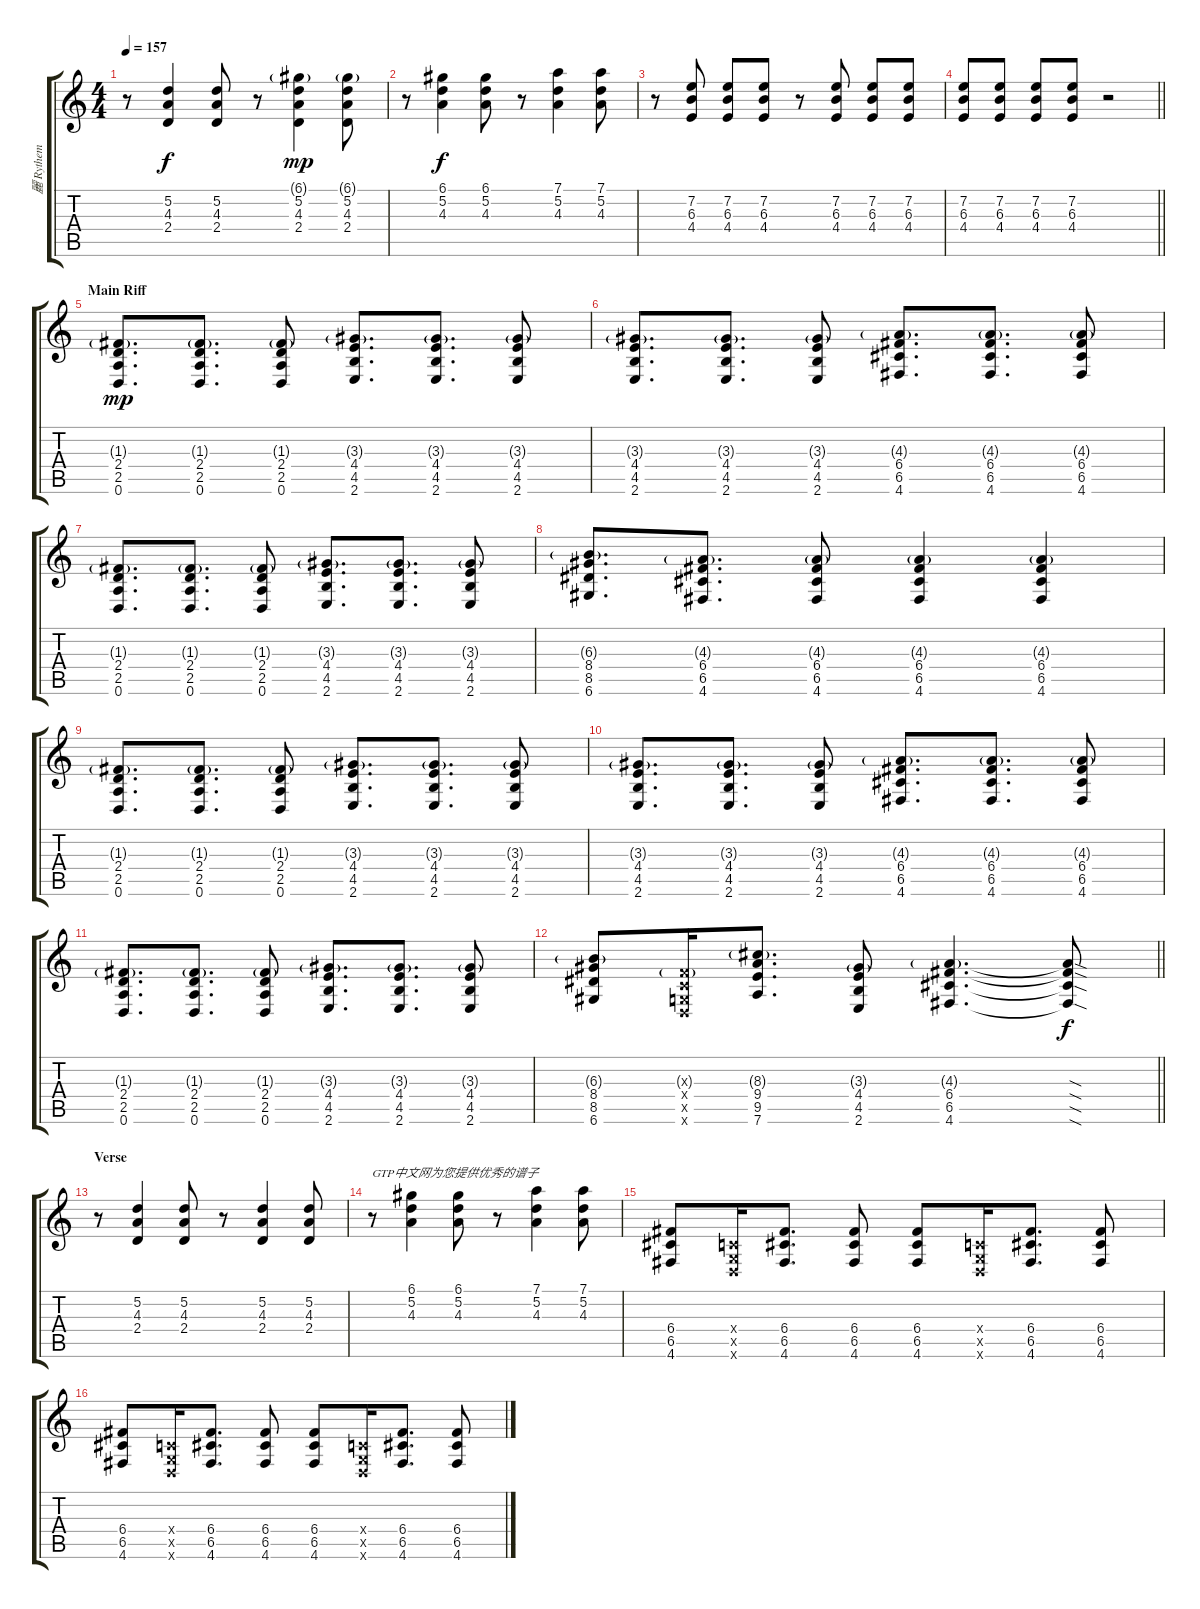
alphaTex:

\track ("麗 Rythem" "麗 Rythem") {instrument distortionguitar}
\staff {score tabs}
\tuning (D4 A3 F3 C3 G2 D2) {hide}
\ts (4 4)
\tempo 157
\clef g2
\ks c
r.8{dy f} (5.2 4.3 2.4).4 (5.2 4.3 2.4).8 r.8 (6.1{g} 5.2 4.3 2.4).4{dy mp} (6.1{g} 5.2 4.3 2.4).8 |
r.8 (6.1 5.2 4.3).4{dy f} (6.1 5.2 4.3).8 r.8 (7.1 5.2 4.3).4 (7.1 5.2 4.3).8 |
r.8 (7.2 6.3 4.4).8 (7.2 6.3 4.4).8 (7.2 6.3 4.4).8 r.8 (7.2 6.3 4.4).8 (7.2 6.3 4.4).8 (7.2 6.3 4.4).8 |
\barLineRight lightlight
(7.2 6.3 4.4).8 (7.2 6.3 4.4).8 (7.2 6.3 4.4).8 (7.2 6.3 4.4).8 r.2 |
\section ("" "Main Riff")
(1.3{g} 2.4 2.5 0.6).8{d dy mp} (1.3{g} 2.4 2.5 0.6).8{d} (1.3{g} 2.4 2.5 0.6).8 (3.3{g} 4.4 4.5 2.6).8{d} (3.3{g} 4.4 4.5 2.6).8{d} (3.3{g} 4.4 4.5 2.6).8 |
(3.3{g} 4.4 4.5 2.6).8{d} (3.3{g} 4.4 4.5 2.6).8{d} (3.3{g} 4.4 4.5 2.6).8 (4.3{g} 6.4 6.5 4.6).8{d} (4.3{g} 6.4 6.5 4.6).8{d} (4.3{g} 6.4 6.5 4.6).8 |
(1.3{g} 2.4 2.5 0.6).8{d} (1.3{g} 2.4 2.5 0.6).8{d} (1.3{g} 2.4 2.5 0.6).8 (3.3{g} 4.4 4.5 2.6).8{d} (3.3{g} 4.4 4.5 2.6).8{d} (3.3{g} 4.4 4.5 2.6).8 |
(6.3{g} 8.4 8.5 6.6).8{d} (4.3{g} 6.4 6.5 4.6).8{d} (4.3{g} 6.4 6.5 4.6).8 (4.3{g} 6.4 6.5 4.6).4 (4.3{g} 6.4 6.5 4.6).4 |
(1.3{g} 2.4 2.5 0.6).8{d} (1.3{g} 2.4 2.5 0.6).8{d} (1.3{g} 2.4 2.5 0.6).8 (3.3{g} 4.4 4.5 2.6).8{d} (3.3{g} 4.4 4.5 2.6).8{d} (3.3{g} 4.4 4.5 2.6).8 |
(3.3{g} 4.4 4.5 2.6).8{d} (3.3{g} 4.4 4.5 2.6).8{d} (3.3{g} 4.4 4.5 2.6).8 (4.3{g} 6.4 6.5 4.6).8{d} (4.3{g} 6.4 6.5 4.6).8{d} (4.3{g} 6.4 6.5 4.6).8 |
(1.3{g} 2.4 2.5 0.6).8{d} (1.3{g} 2.4 2.5 0.6).8{d} (1.3{g} 2.4 2.5 0.6).8 (3.3{g} 4.4 4.5 2.6).8{d} (3.3{g} 4.4 4.5 2.6).8{d} (3.3{g} 4.4 4.5 2.6).8 |
\barLineRight lightlight
(6.3{g} 8.4 8.5 6.6).8 (0.3{g x} 0.4{x} 0.5{x} 0.6{x}).16 (8.3{g} 9.4 9.5 7.6).8{d} (3.3{g} 4.4 4.5 2.6).8 (4.3{g} 6.4 6.5 4.6).4{d} (4.3{sod t} 6.4{sod t} 6.5{sod t} 4.6{sod t}).8{dy f} |
\section ("" "Verse")
r.8 (5.2 4.3 2.4).4 (5.2 4.3 2.4).8 r.8 (5.2 4.3 2.4).4 (5.2 4.3 2.4).8 |
r.8{txt "GTP中文网为您提供优秀的谱子"} (6.1 5.2 4.3).4 (6.1 5.2 4.3).8 r.8 (7.1 5.2 4.3).4 (7.1 5.2 4.3).8 |
(6.4 6.5 4.6).8 (0.4{x} 0.5{x} 0.6{x}).16 (6.4 6.5 4.6).8{d} (6.4 6.5 4.6).8 (6.4 6.5 4.6).8 (0.4{x} 0.5{x} 0.6{x}).16 (6.4 6.5 4.6).8{d} (6.4 6.5 4.6).8 |
(6.4 6.5 4.6).8 (0.4{x} 0.5{x} 0.6{x}).16 (6.4 6.5 4.6).8{d} (6.4 6.5 4.6).8 (6.4 6.5 4.6).8 (0.4{x} 0.5{x} 0.6{x}).16 (6.4 6.5 4.6).8{d} (6.4 6.5 4.6).8
